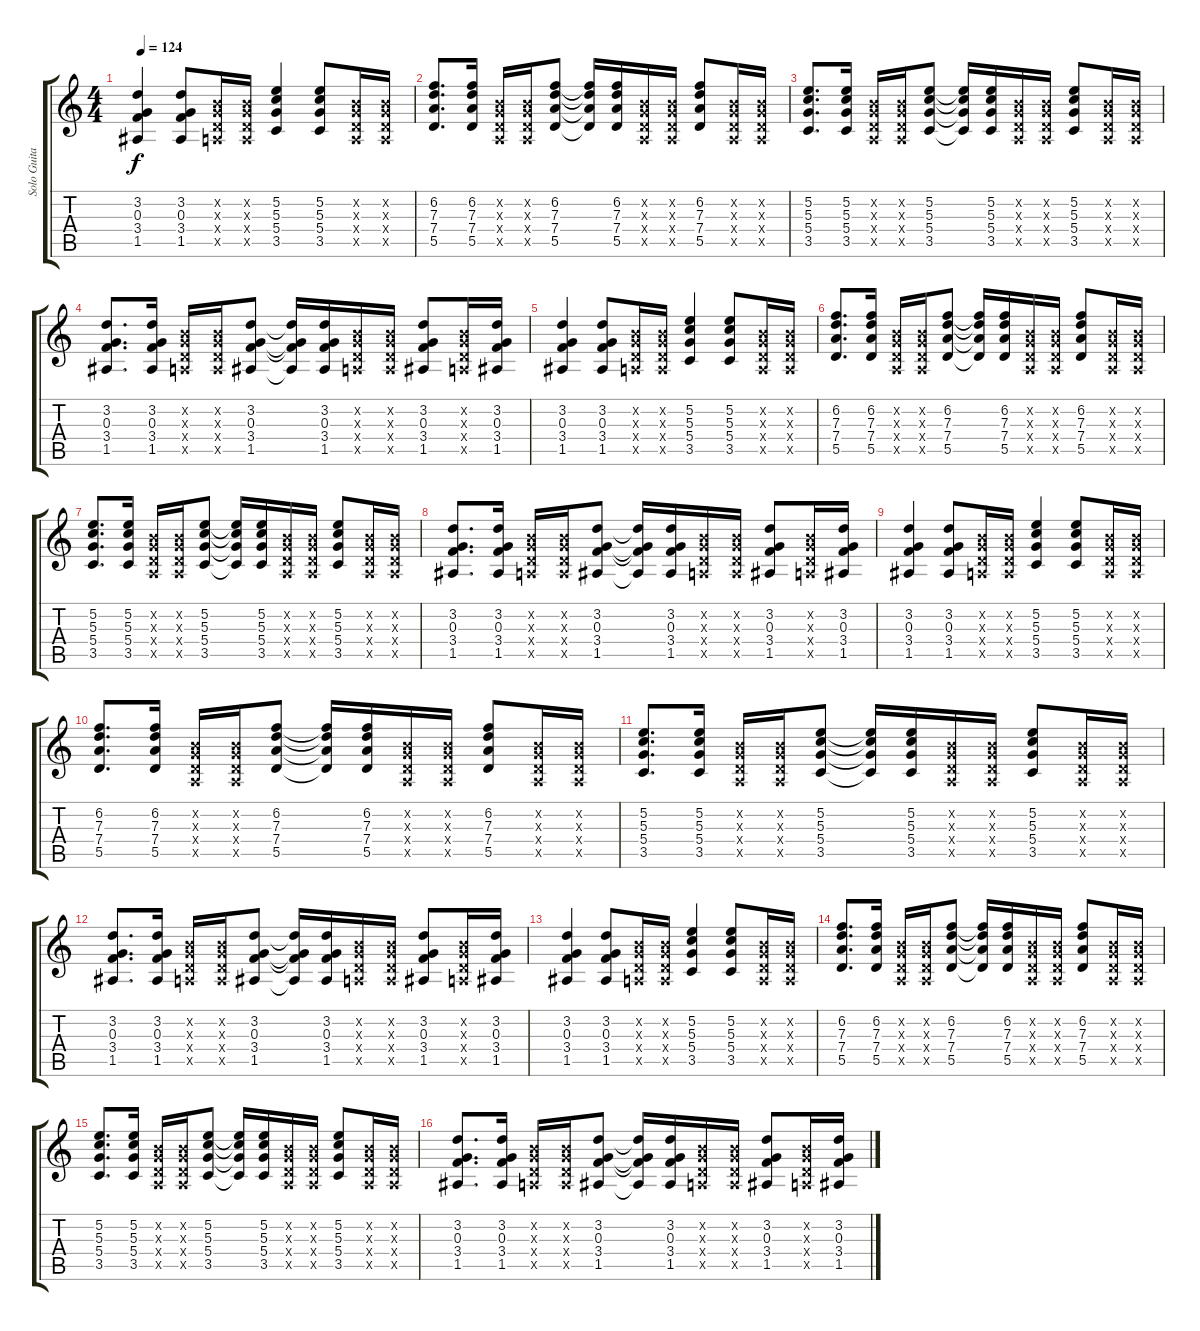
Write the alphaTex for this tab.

\track ("Solo Guitar 1" "Solo Guita") {instrument distortionguitar}
\staff {score tabs}
\tuning (E4 B3 G3 D3 A2 D2) {hide}
\ts (4 4)
\tempo 124
\clef g2
\ks c
(3.2 0.3 3.4 1.5).4{dy f} (3.2 0.3 3.4 1.5).8 (0.2{x} 0.3{x} 0.4{x} 0.5{x}).16 (0.2{x} 0.3{x} 0.4{x} 0.5{x}).16 (5.2 5.3 5.4 3.5).4 (5.2 5.3 5.4 3.5).8 (0.2{x} 0.3{x} 0.4{x} 0.5{x}).16 (0.2{x} 0.3{x} 0.4{x} 0.5{x}).16 |
(6.2 7.3 7.4 5.5).8{d} (6.2 7.3 7.4 5.5).16 (0.2{x} 0.3{x} 0.4{x} 0.5{x}).16 (0.2{x} 0.3{x} 0.4{x} 0.5{x}).16 (6.2 7.3 7.4 5.5).8 (6.2{t} 7.3{t} 7.4{t} 5.5{t}).16 (6.2 7.3 7.4 5.5).16 (0.2{x} 0.3{x} 0.4{x} 0.5{x}).16 (0.2{x} 0.3{x} 0.4{x} 0.5{x}).16 (6.2 7.3 7.4 5.5).8 (0.2{x} 0.3{x} 0.4{x} 0.5{x}).16 (0.2{x} 0.3{x} 0.4{x} 0.5{x}).16 |
(5.2 5.3 5.4 3.5).8{d} (5.2 5.3 5.4 3.5).16 (0.2{x} 0.3{x} 0.4{x} 0.5{x}).16 (0.2{x} 0.3{x} 0.4{x} 0.5{x}).16 (5.2 5.3 5.4 3.5).8 (5.2{t} 5.3{t} 5.4{t} 3.5{t}).16 (5.2 5.3 5.4 3.5).16 (0.2{x} 0.3{x} 0.4{x} 0.5{x}).16 (0.2{x} 0.3{x} 0.4{x} 0.5{x}).16 (5.2 5.3 5.4 3.5).8 (0.2{x} 0.3{x} 0.4{x} 0.5{x}).16 (0.2{x} 0.3{x} 0.4{x} 0.5{x}).16 |
(3.2 0.3 3.4 1.5).8{d} (3.2 0.3 3.4 1.5).16 (0.2{x} 0.3{x} 0.4{x} 0.5{x}).16 (0.2{x} 0.3{x} 0.4{x} 0.5{x}).16 (3.2 0.3 3.4 1.5).8 (3.2{t} 0.3{t} 3.4{t} 1.5{t}).16 (3.2 0.3 3.4 1.5).16 (0.2{x} 0.3{x} 0.4{x} 0.5{x}).16 (0.2{x} 0.3{x} 0.4{x} 0.5{x}).16 (3.2 0.3 3.4 1.5).8 (0.2{x} 0.3{x} 0.4{x} 0.5{x}).16 (3.2 0.3 3.4 1.5).16 |
(3.2 0.3 3.4 1.5).4 (3.2 0.3 3.4 1.5).8 (0.2{x} 0.3{x} 0.4{x} 0.5{x}).16 (0.2{x} 0.3{x} 0.4{x} 0.5{x}).16 (5.2 5.3 5.4 3.5).4 (5.2 5.3 5.4 3.5).8 (0.2{x} 0.3{x} 0.4{x} 0.5{x}).16 (0.2{x} 0.3{x} 0.4{x} 0.5{x}).16 |
(6.2 7.3 7.4 5.5).8{d} (6.2 7.3 7.4 5.5).16 (0.2{x} 0.3{x} 0.4{x} 0.5{x}).16 (0.2{x} 0.3{x} 0.4{x} 0.5{x}).16 (6.2 7.3 7.4 5.5).8 (6.2{t} 7.3{t} 7.4{t} 5.5{t}).16 (6.2 7.3 7.4 5.5).16 (0.2{x} 0.3{x} 0.4{x} 0.5{x}).16 (0.2{x} 0.3{x} 0.4{x} 0.5{x}).16 (6.2 7.3 7.4 5.5).8 (0.2{x} 0.3{x} 0.4{x} 0.5{x}).16 (0.2{x} 0.3{x} 0.4{x} 0.5{x}).16 |
(5.2 5.3 5.4 3.5).8{d} (5.2 5.3 5.4 3.5).16 (0.2{x} 0.3{x} 0.4{x} 0.5{x}).16 (0.2{x} 0.3{x} 0.4{x} 0.5{x}).16 (5.2 5.3 5.4 3.5).8 (5.2{t} 5.3{t} 5.4{t} 3.5{t}).16 (5.2 5.3 5.4 3.5).16 (0.2{x} 0.3{x} 0.4{x} 0.5{x}).16 (0.2{x} 0.3{x} 0.4{x} 0.5{x}).16 (5.2 5.3 5.4 3.5).8 (0.2{x} 0.3{x} 0.4{x} 0.5{x}).16 (0.2{x} 0.3{x} 0.4{x} 0.5{x}).16 |
(3.2 0.3 3.4 1.5).8{d} (3.2 0.3 3.4 1.5).16 (0.2{x} 0.3{x} 0.4{x} 0.5{x}).16 (0.2{x} 0.3{x} 0.4{x} 0.5{x}).16 (3.2 0.3 3.4 1.5).8 (3.2{t} 0.3{t} 3.4{t} 1.5{t}).16 (3.2 0.3 3.4 1.5).16 (0.2{x} 0.3{x} 0.4{x} 0.5{x}).16 (0.2{x} 0.3{x} 0.4{x} 0.5{x}).16 (3.2 0.3 3.4 1.5).8 (0.2{x} 0.3{x} 0.4{x} 0.5{x}).16 (3.2 0.3 3.4 1.5).16 |
(3.2 0.3 3.4 1.5).4 (3.2 0.3 3.4 1.5).8 (0.2{x} 0.3{x} 0.4{x} 0.5{x}).16 (0.2{x} 0.3{x} 0.4{x} 0.5{x}).16 (5.2 5.3 5.4 3.5).4 (5.2 5.3 5.4 3.5).8 (0.2{x} 0.3{x} 0.4{x} 0.5{x}).16 (0.2{x} 0.3{x} 0.4{x} 0.5{x}).16 |
(6.2 7.3 7.4 5.5).8{d} (6.2 7.3 7.4 5.5).16 (0.2{x} 0.3{x} 0.4{x} 0.5{x}).16 (0.2{x} 0.3{x} 0.4{x} 0.5{x}).16 (6.2 7.3 7.4 5.5).8 (6.2{t} 7.3{t} 7.4{t} 5.5{t}).16 (6.2 7.3 7.4 5.5).16 (0.2{x} 0.3{x} 0.4{x} 0.5{x}).16 (0.2{x} 0.3{x} 0.4{x} 0.5{x}).16 (6.2 7.3 7.4 5.5).8 (0.2{x} 0.3{x} 0.4{x} 0.5{x}).16 (0.2{x} 0.3{x} 0.4{x} 0.5{x}).16 |
(5.2 5.3 5.4 3.5).8{d} (5.2 5.3 5.4 3.5).16 (0.2{x} 0.3{x} 0.4{x} 0.5{x}).16 (0.2{x} 0.3{x} 0.4{x} 0.5{x}).16 (5.2 5.3 5.4 3.5).8 (5.2{t} 5.3{t} 5.4{t} 3.5{t}).16 (5.2 5.3 5.4 3.5).16 (0.2{x} 0.3{x} 0.4{x} 0.5{x}).16 (0.2{x} 0.3{x} 0.4{x} 0.5{x}).16 (5.2 5.3 5.4 3.5).8 (0.2{x} 0.3{x} 0.4{x} 0.5{x}).16 (0.2{x} 0.3{x} 0.4{x} 0.5{x}).16 |
(3.2 0.3 3.4 1.5).8{d} (3.2 0.3 3.4 1.5).16 (0.2{x} 0.3{x} 0.4{x} 0.5{x}).16 (0.2{x} 0.3{x} 0.4{x} 0.5{x}).16 (3.2 0.3 3.4 1.5).8 (3.2{t} 0.3{t} 3.4{t} 1.5{t}).16 (3.2 0.3 3.4 1.5).16 (0.2{x} 0.3{x} 0.4{x} 0.5{x}).16 (0.2{x} 0.3{x} 0.4{x} 0.5{x}).16 (3.2 0.3 3.4 1.5).8 (0.2{x} 0.3{x} 0.4{x} 0.5{x}).16 (3.2 0.3 3.4 1.5).16 |
(3.2 0.3 3.4 1.5).4 (3.2 0.3 3.4 1.5).8 (0.2{x} 0.3{x} 0.4{x} 0.5{x}).16 (0.2{x} 0.3{x} 0.4{x} 0.5{x}).16 (5.2 5.3 5.4 3.5).4 (5.2 5.3 5.4 3.5).8 (0.2{x} 0.3{x} 0.4{x} 0.5{x}).16 (0.2{x} 0.3{x} 0.4{x} 0.5{x}).16 |
(6.2 7.3 7.4 5.5).8{d} (6.2 7.3 7.4 5.5).16 (0.2{x} 0.3{x} 0.4{x} 0.5{x}).16 (0.2{x} 0.3{x} 0.4{x} 0.5{x}).16 (6.2 7.3 7.4 5.5).8 (6.2{t} 7.3{t} 7.4{t} 5.5{t}).16 (6.2 7.3 7.4 5.5).16 (0.2{x} 0.3{x} 0.4{x} 0.5{x}).16 (0.2{x} 0.3{x} 0.4{x} 0.5{x}).16 (6.2 7.3 7.4 5.5).8 (0.2{x} 0.3{x} 0.4{x} 0.5{x}).16 (0.2{x} 0.3{x} 0.4{x} 0.5{x}).16 |
(5.2 5.3 5.4 3.5).8{d} (5.2 5.3 5.4 3.5).16 (0.2{x} 0.3{x} 0.4{x} 0.5{x}).16 (0.2{x} 0.3{x} 0.4{x} 0.5{x}).16 (5.2 5.3 5.4 3.5).8 (5.2{t} 5.3{t} 5.4{t} 3.5{t}).16 (5.2 5.3 5.4 3.5).16 (0.2{x} 0.3{x} 0.4{x} 0.5{x}).16 (0.2{x} 0.3{x} 0.4{x} 0.5{x}).16 (5.2 5.3 5.4 3.5).8 (0.2{x} 0.3{x} 0.4{x} 0.5{x}).16 (0.2{x} 0.3{x} 0.4{x} 0.5{x}).16 |
(3.2 0.3 3.4 1.5).8{d} (3.2 0.3 3.4 1.5).16 (0.2{x} 0.3{x} 0.4{x} 0.5{x}).16 (0.2{x} 0.3{x} 0.4{x} 0.5{x}).16 (3.2 0.3 3.4 1.5).8 (3.2{t} 0.3{t} 3.4{t} 1.5{t}).16 (3.2 0.3 3.4 1.5).16 (0.2{x} 0.3{x} 0.4{x} 0.5{x}).16 (0.2{x} 0.3{x} 0.4{x} 0.5{x}).16 (3.2 0.3 3.4 1.5).8 (0.2{x} 0.3{x} 0.4{x} 0.5{x}).16 (3.2 0.3 3.4 1.5).16
